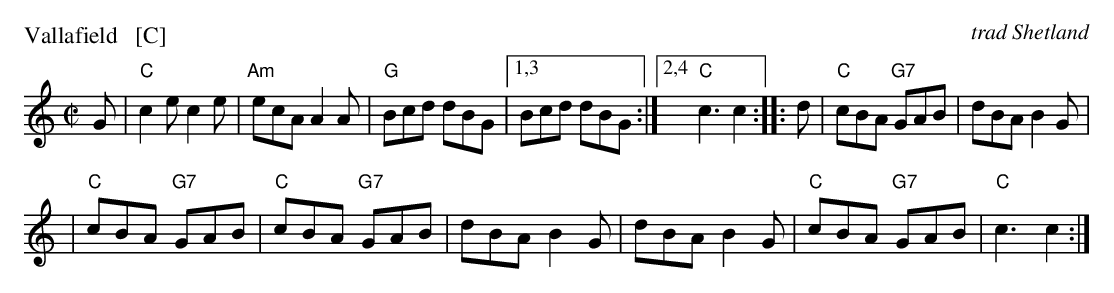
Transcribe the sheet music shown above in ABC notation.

X:1
P: Vallafield   [C]
C: trad Shetland
M: C|
L: 1/8
K: C
G \
| "C"c2e c2e | "Am"ecA A2A | "G"Bcd dBG |1,3 Bcd dBG :|2,4 "C"c3 c2 :: d | "C"cBA "G7"GAB | dBA B2G |
| "C"cBA "G7"GAB | "C"cBA "G7"GAB | dBA B2G | dBA B2G | "C"cBA "G7"GAB |"C"c3 c2 :|
